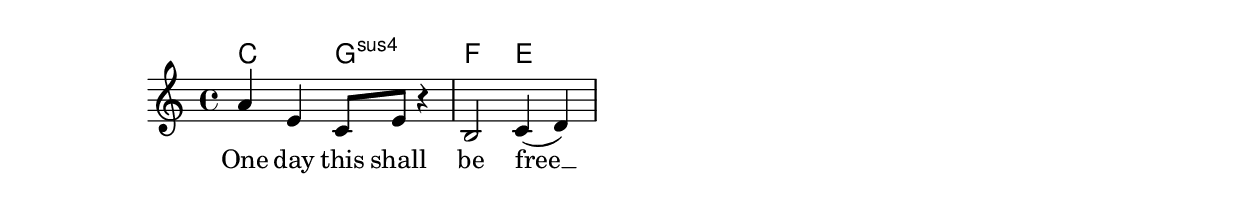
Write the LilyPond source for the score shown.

%% Do not edit this file; it is auto-generated from LSR http://lsr.dsi.unimi.it
%% This file is in the public domain.
\version "2.11.57"

\header {
  lsrtags = "chords"

  texidoces = "
Al juntar nombres de acorde en cifrado americano, melodía y letra,
obtenemos una hoja guía de acordes o «lead sheet»:

"
  doctitlees = "Hoja guía de acordes o «lead sheet» sencilla"

  texidoc = "
When put together, chord names, a melody, and lyrics form a lead sheet:

"
  doctitle = "Simple lead sheet"
} % begin verbatim
<<
  \chords { c2 g:sus4 f e }
  \relative c'' {
    a4 e c8 e r4
    b2 c4( d)
  }
  \addlyrics { One day this shall be free __ }
>>
